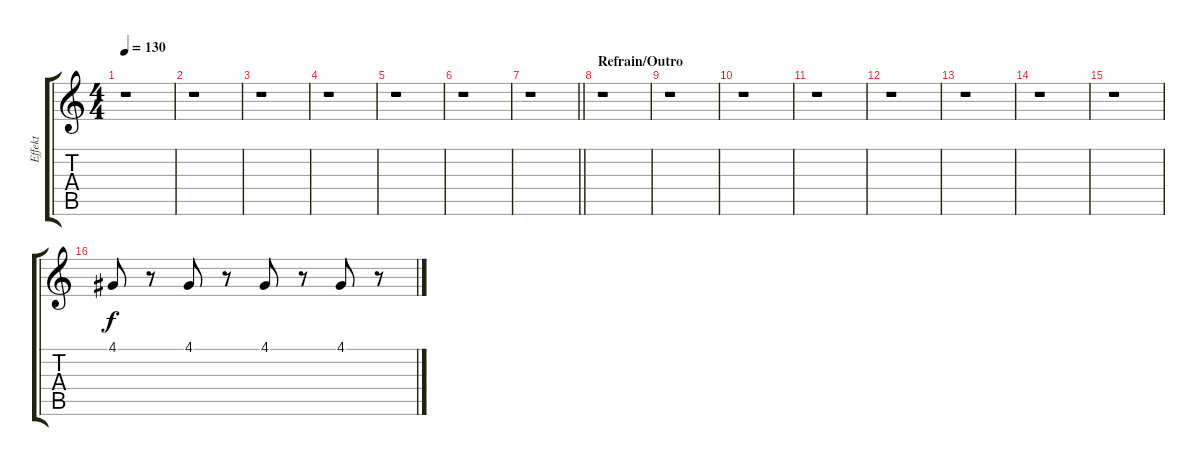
\track ("Effekt" "Effekt") {instrument fx4atmosphere}
\staff {score tabs}
\tuning (E4 B3 G3 D3 A2 E2) {hide}
\ts (4 4)
\tempo 130
\clef g2
\ks c
r.1{dy f} |
r.1 |
r.1 |
r.1 |
r.1 |
r.1 |
\barLineRight lightlight
r.1 |
\section ("" "Refrain/Outro")
r.1 |
r.1 |
r.1 |
r.1 |
r.1 |
r.1 |
r.1 |
r.1 |
4.1.8 r.8 4.1.8 r.8 4.1.8 r.8 4.1.8 r.8
